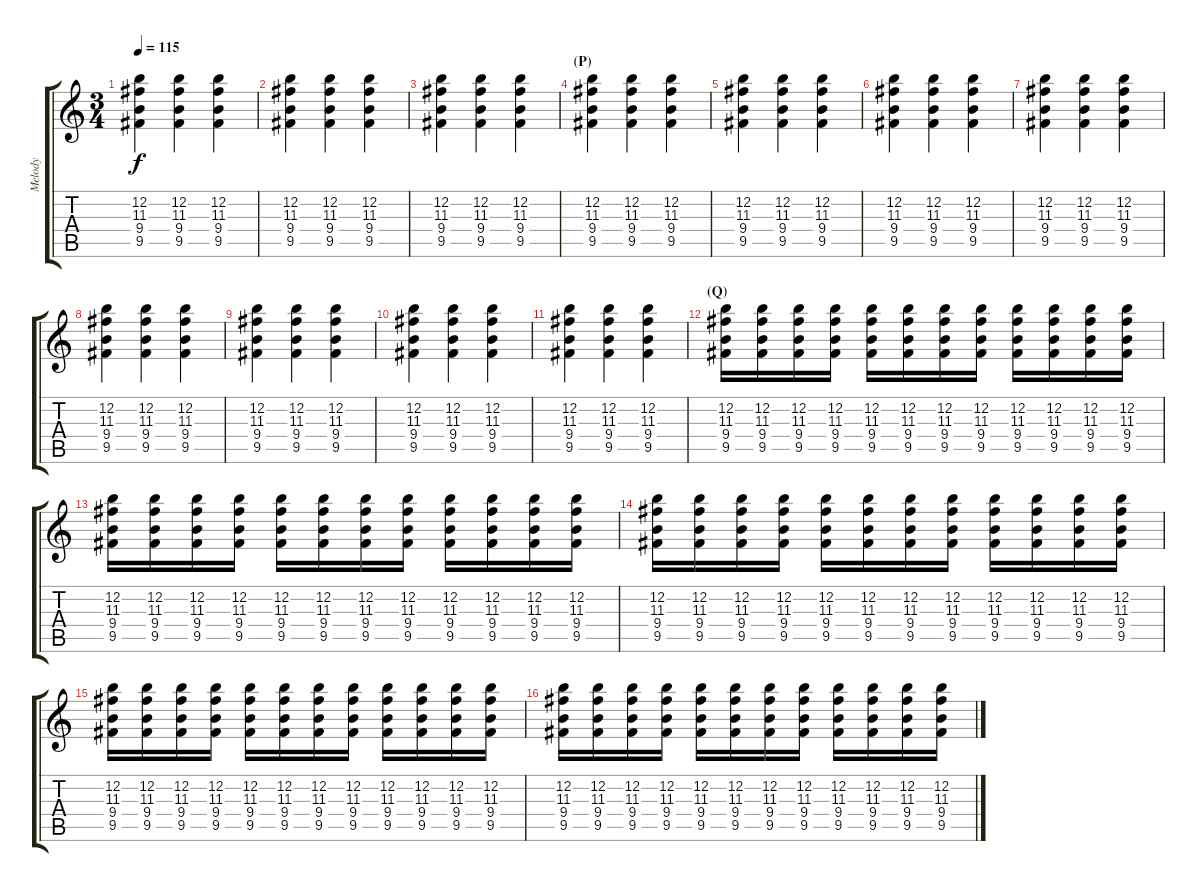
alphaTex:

\track ("Melody" "Melody") {instrument electricguitarjazz}
\staff {score tabs}
\tuning (E4 B3 G3 D3 A2 E2) {hide}
\ts (3 4)
\tempo 115
\clef g2
\ks c
(12.2 11.3 9.4 9.5).4{dy f} (12.2 11.3 9.4 9.5).4 (12.2 11.3 9.4 9.5).4 |
(12.2 11.3 9.4 9.5).4 (12.2 11.3 9.4 9.5).4 (12.2 11.3 9.4 9.5).4 |
(12.2 11.3 9.4 9.5).4 (12.2 11.3 9.4 9.5).4 (12.2 11.3 9.4 9.5).4 |
\section ("" "(P)")
(12.2 11.3 9.4 9.5).4 (12.2 11.3 9.4 9.5).4 (12.2 11.3 9.4 9.5).4 |
(12.2 11.3 9.4 9.5).4 (12.2 11.3 9.4 9.5).4 (12.2 11.3 9.4 9.5).4 |
(12.2 11.3 9.4 9.5).4 (12.2 11.3 9.4 9.5).4 (12.2 11.3 9.4 9.5).4 |
(12.2 11.3 9.4 9.5).4 (12.2 11.3 9.4 9.5).4 (12.2 11.3 9.4 9.5).4 |
(12.2 11.3 9.4 9.5).4 (12.2 11.3 9.4 9.5).4 (12.2 11.3 9.4 9.5).4 |
(12.2 11.3 9.4 9.5).4 (12.2 11.3 9.4 9.5).4 (12.2 11.3 9.4 9.5).4 |
(12.2 11.3 9.4 9.5).4 (12.2 11.3 9.4 9.5).4 (12.2 11.3 9.4 9.5).4 |
(12.2 11.3 9.4 9.5).4 (12.2 11.3 9.4 9.5).4 (12.2 11.3 9.4 9.5).4 |
\section ("" "(Q)")
(12.2 11.3 9.4 9.5).16 (12.2 11.3 9.4 9.5).16 (12.2 11.3 9.4 9.5).16 (12.2 11.3 9.4 9.5).16 (12.2 11.3 9.4 9.5).16 (12.2 11.3 9.4 9.5).16 (12.2 11.3 9.4 9.5).16 (12.2 11.3 9.4 9.5).16 (12.2 11.3 9.4 9.5).16 (12.2 11.3 9.4 9.5).16 (12.2 11.3 9.4 9.5).16 (12.2 11.3 9.4 9.5).16 |
(12.2 11.3 9.4 9.5).16 (12.2 11.3 9.4 9.5).16 (12.2 11.3 9.4 9.5).16 (12.2 11.3 9.4 9.5).16 (12.2 11.3 9.4 9.5).16 (12.2 11.3 9.4 9.5).16 (12.2 11.3 9.4 9.5).16 (12.2 11.3 9.4 9.5).16 (12.2 11.3 9.4 9.5).16 (12.2 11.3 9.4 9.5).16 (12.2 11.3 9.4 9.5).16 (12.2 11.3 9.4 9.5).16 |
(12.2 11.3 9.4 9.5).16 (12.2 11.3 9.4 9.5).16 (12.2 11.3 9.4 9.5).16 (12.2 11.3 9.4 9.5).16 (12.2 11.3 9.4 9.5).16 (12.2 11.3 9.4 9.5).16 (12.2 11.3 9.4 9.5).16 (12.2 11.3 9.4 9.5).16 (12.2 11.3 9.4 9.5).16 (12.2 11.3 9.4 9.5).16 (12.2 11.3 9.4 9.5).16 (12.2 11.3 9.4 9.5).16 |
(12.2 11.3 9.4 9.5).16 (12.2 11.3 9.4 9.5).16 (12.2 11.3 9.4 9.5).16 (12.2 11.3 9.4 9.5).16 (12.2 11.3 9.4 9.5).16 (12.2 11.3 9.4 9.5).16 (12.2 11.3 9.4 9.5).16 (12.2 11.3 9.4 9.5).16 (12.2 11.3 9.4 9.5).16 (12.2 11.3 9.4 9.5).16 (12.2 11.3 9.4 9.5).16 (12.2 11.3 9.4 9.5).16 |
(12.2 11.3 9.4 9.5).16 (12.2 11.3 9.4 9.5).16 (12.2 11.3 9.4 9.5).16 (12.2 11.3 9.4 9.5).16 (12.2 11.3 9.4 9.5).16 (12.2 11.3 9.4 9.5).16 (12.2 11.3 9.4 9.5).16 (12.2 11.3 9.4 9.5).16 (12.2 11.3 9.4 9.5).16 (12.2 11.3 9.4 9.5).16 (12.2 11.3 9.4 9.5).16 (12.2 11.3 9.4 9.5).16
